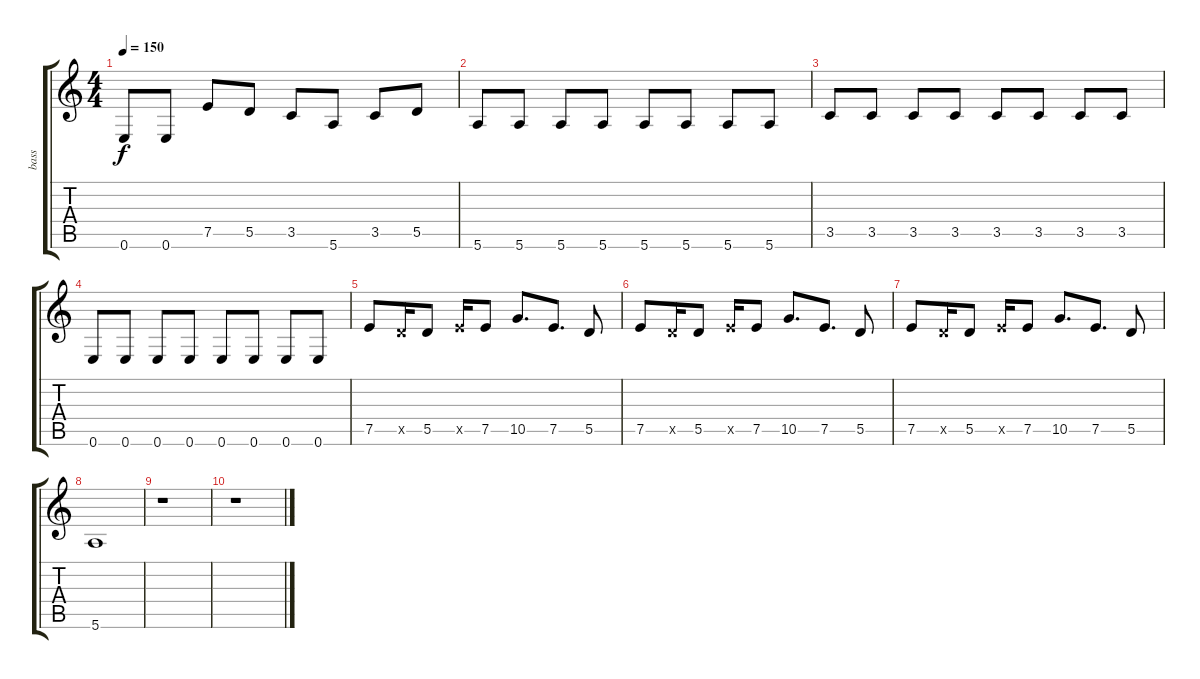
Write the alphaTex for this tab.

\track ("bass" "bass") {instrument electricbassfinger}
\staff {score tabs}
\tuning (E4 B3 G3 D3 A2 E2) {hide}
\ts (4 4)
\tempo 150
\clef g2
\ks c
0.6.8{dy f} 0.6.8 7.5.8 5.5.8 3.5.8 5.6.8 3.5.8 5.5.8 |
5.6.8 5.6.8 5.6.8 5.6.8 5.6.8 5.6.8 5.6.8 5.6.8 |
3.5.8 3.5.8 3.5.8 3.5.8 3.5.8 3.5.8 3.5.8 3.5.8 |
0.6.8 0.6.8 0.6.8 0.6.8 0.6.8 0.6.8 0.6.8 0.6.8 |
7.5.8 5.5{x}.16 5.5.8 7.5{x}.16 7.5.8 10.5.8{d} 7.5.8{d} 5.5.8 |
7.5.8 5.5{x}.16 5.5.8 7.5{x}.16 7.5.8 10.5.8{d} 7.5.8{d} 5.5.8 |
7.5.8 5.5{x}.16 5.5.8 7.5{x}.16 7.5.8 10.5.8{d} 7.5.8{d} 5.5.8 |
5.6.1 |
r.1 |
r.1
